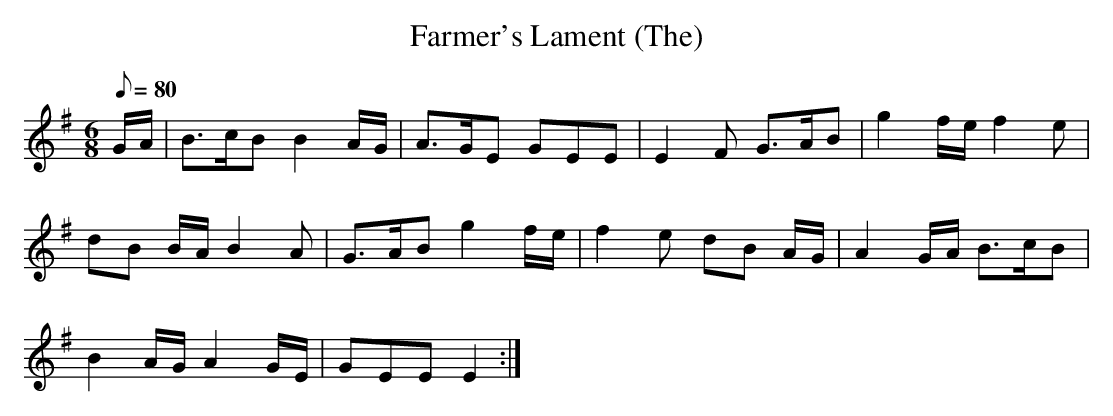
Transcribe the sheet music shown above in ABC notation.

X:1
T: Farmer's Lament (The)
M: 6/8
L: 1/8
Q: 80 % "slow"
K: Em
G/A/| B>cB B2 A/G/| A>GE GEE| E2F G>AB| g2 f/e/ f2e|
dB B/A/ B2A| G>AB g2 f/e/| f2e dB A/G/| A2 G/A/ B>cB|
B2 A/G/ A2 G/E/| GEE E2 :|
